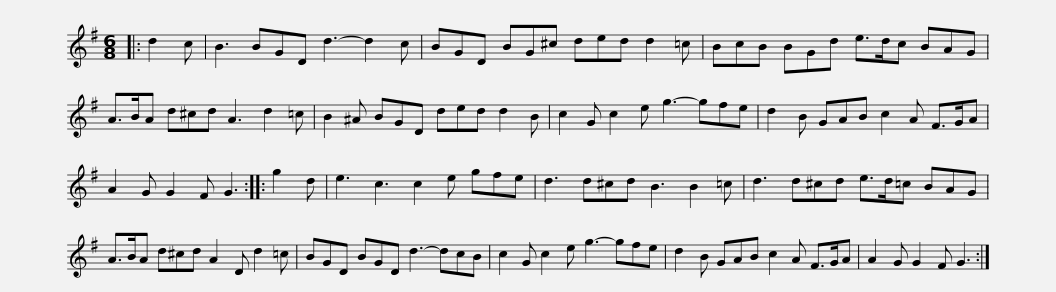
X:1
L:1/8
M:6/8
I:linebreak $
K:G
V:1 treble
V:1
|: d2 c | B3 BGD d3- d2 c | BGD BG^c ded d2 =c | BcB BGd e>dc BAG |$ A>BA d^cd A3 d2 =c | %5
 B2 ^A BGD ded d2 B | c2 G c2 e g3- gfe | d2 B GAB c2 A F>GA |$ A2 G G2 F G3 :: g2 d | %10
 e3 c3 c2 e gfe | d3 d^cd B3 B2 =c | d3 d^cd e>d=c BAG |$ A>BA d^cd A2 D d2 =c | BGD BGD d3- dcB | %15
 c2 G c2 e g3- gfe | d2 B GAB c2 A F>GA |$ A2 G G2 F G3 :| %18
